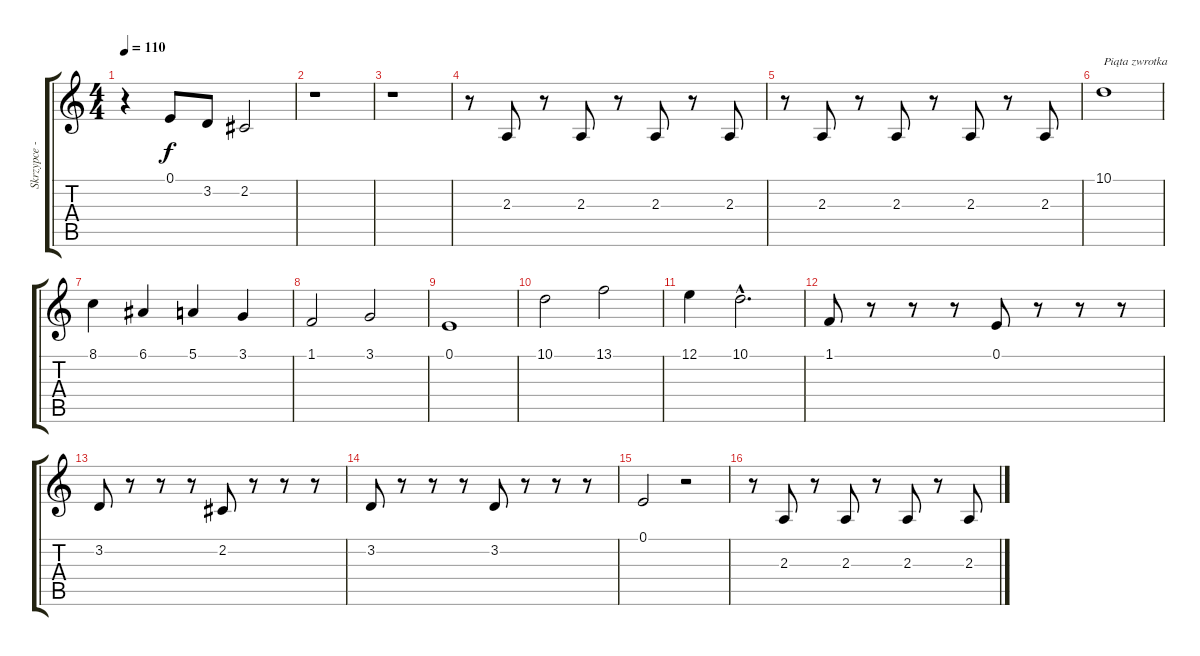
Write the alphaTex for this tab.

\track ("Skrzypce - W. Czemplik" "Skrzypce -") {instrument violin}
\staff {score tabs}
\tuning (E4 B3 G3 D3 A2 E2) {hide}
\ts (4 4)
\tempo 110
\clef g2
\ks c
r.4{dy f} 0.1.8 3.2.8 2.2.2 |
r.1 |
r.1 |
r.8 2.3.8 r.8 2.3.8 r.8 2.3.8 r.8 2.3.8 |
r.8 2.3.8 r.8 2.3.8 r.8 2.3.8 r.8 2.3.8 |
10.1.1{txt "Piąta zwrotka"} |
8.1.4 6.1.4 5.1.4 3.1.4 |
1.1.2 3.1.2 |
0.1.1 |
10.1.2 13.1.2 |
12.1.4 10.1{hac}.2{d} |
1.1.8 r.8 r.8 r.8 0.1.8 r.8 r.8 r.8 |
3.2.8 r.8 r.8 r.8 2.2.8 r.8 r.8 r.8 |
3.2.8 r.8 r.8 r.8 3.2.8 r.8 r.8 r.8 |
0.1.2 r.2 |
r.8 2.3.8 r.8 2.3.8 r.8 2.3.8 r.8 2.3.8
